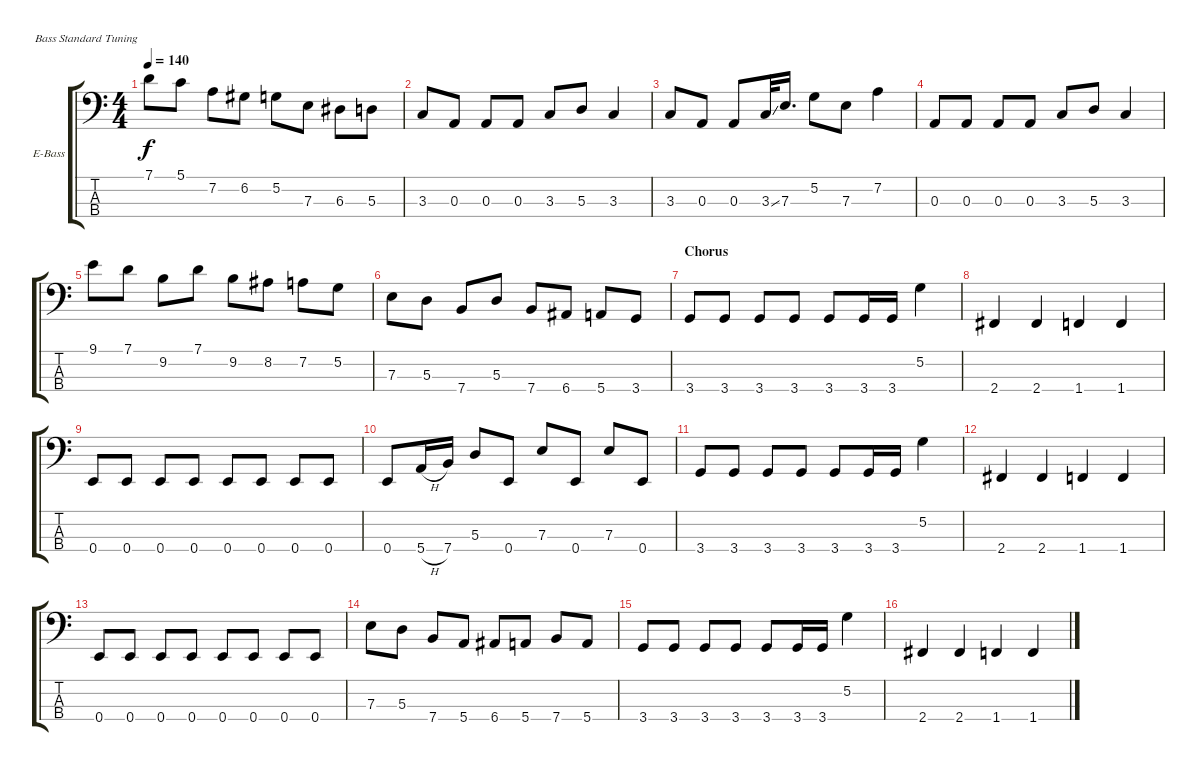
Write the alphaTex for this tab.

\defaultSystemsLayout 4
\bracketExtendMode groupsimilarinstruments
\firstSystemTrackNameOrientation horizontal
\otherSystemsTrackNameOrientation horizontal
\track ("Bass Guitar" "E-Bass") {instrument electricbasspick}
\staff {score tabs}
\tuning (G2 D2 A1 E1)
\ts (4 4)
\tempo 140
\clef f4
\scale
0.333333
\ks c
7.1.8{dy f} 5.1.8 7.2.8 6.2.8 5.2.8 7.3.8 6.3.8 5.3.8 |
\scale
0.333333 3.3.8 0.3.8 0.3.8 0.3.8 3.3.8 5.3.8 3.3.4 |
\scale
0.333333 3.3.8 0.3.8 0.3.8 3.3{ss}.32 7.3.16{d} 5.2.8 7.3.8 7.2.4 |
\scale
0.333333 0.3.8 0.3.8 0.3.8 0.3.8 3.3.8 5.3.8 3.3.4 |
\scale
0.333333 9.1.8 7.1.8 9.2.8 7.1.8 9.2.8 8.2.8 7.2.8 5.2.8 |
\scale
0.333333 7.3.8 5.3.8 7.4.8 5.3.8 7.4.8 6.4.8 5.4.8 3.4.8 |
\section ("" "Chorus")
\scale
0.333333 3.4.8 3.4.8 3.4.8 3.4.8 3.4.8 3.4.16 3.4.16 5.2.4 |
2.4.4 2.4.4 1.4.4 1.4.4 |
0.4.8 0.4.8 0.4.8 0.4.8 0.4.8 0.4.8 0.4.8 0.4.8 |
0.4.8 5.4{h}.16 7.4.16 5.3.8 0.4.8 7.3.8 0.4.8 7.3.8 0.4.8 |
3.4.8 3.4.8 3.4.8 3.4.8 3.4.8 3.4.16 3.4.16 5.2.4 |
2.4.4 2.4.4 1.4.4 1.4.4 |
0.4.8 0.4.8 0.4.8 0.4.8 0.4.8 0.4.8 0.4.8 0.4.8 |
7.3.8 5.3.8 7.4.8 5.4.8 6.4.8 5.4.8 7.4.8 5.4.8 |
3.4.8 3.4.8 3.4.8 3.4.8 3.4.8 3.4.16 3.4.16 5.2.4 |
2.4.4 2.4.4 1.4.4 1.4.4
